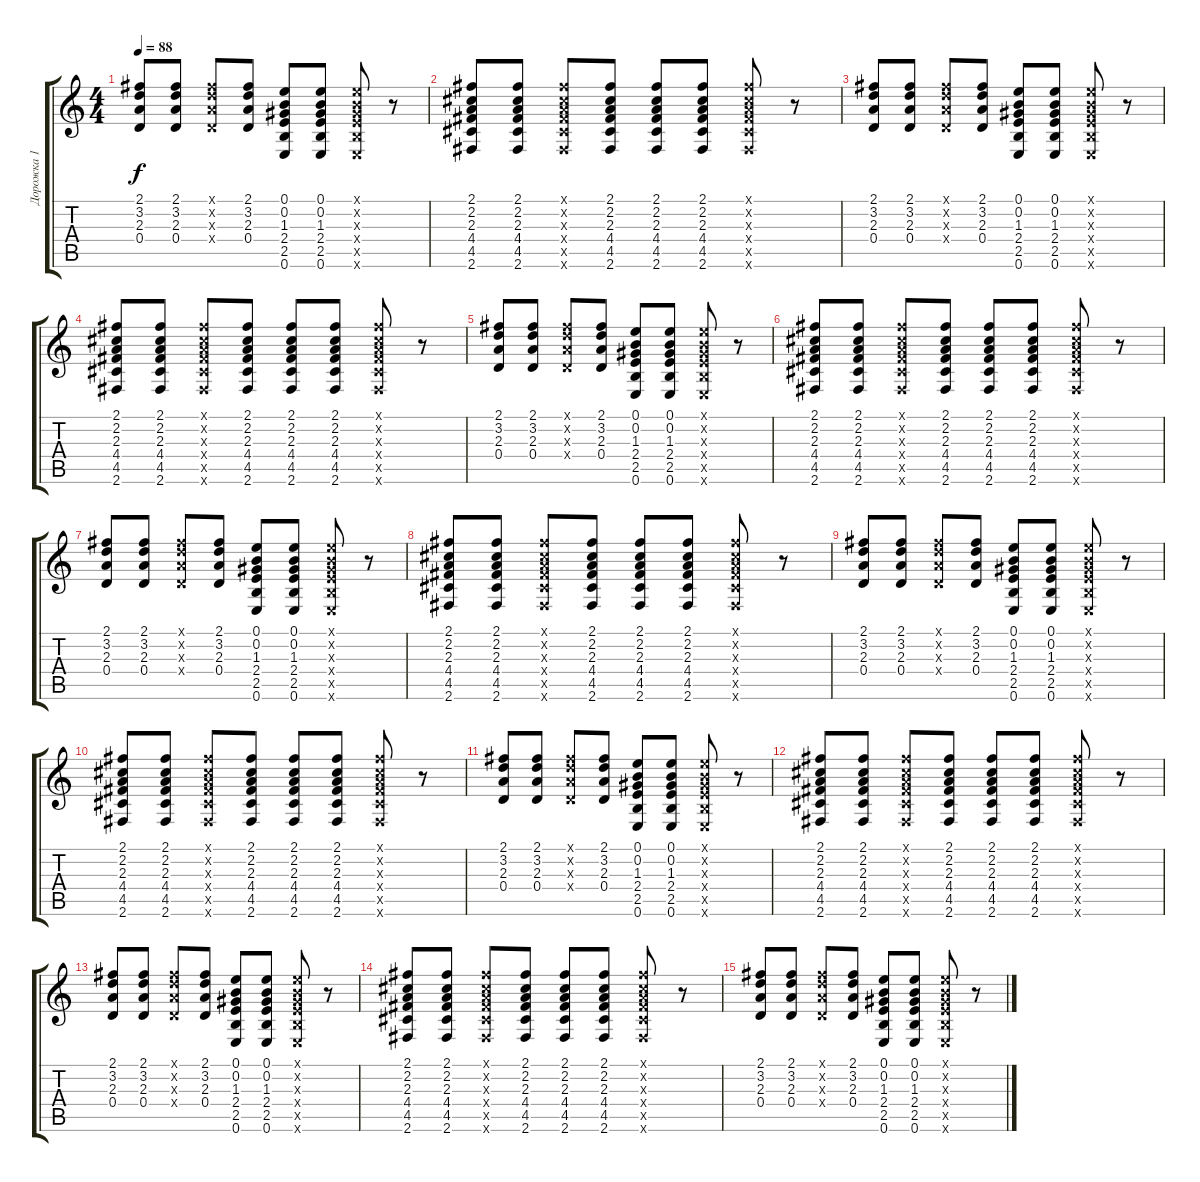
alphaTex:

\track ("Дорожка 1" "Дорожка 1") {instrument acousticguitarsteel}
\staff {score tabs}
\tuning (E4 B3 G3 D3 A2 E2) {hide}
\ts (4 4)
\tempo 88
\clef g2
\ks c
(2.1 3.2 2.3 0.4).8{dy f} (2.1 3.2 2.3 0.4).8 (2.1{x} 3.2{x} 2.3{x} 0.4{x}).8 (2.1 3.2 2.3 0.4).8 (0.1 0.2 1.3 2.4 2.5 0.6).8 (0.1 0.2 1.3 2.4 2.5 0.6).8 (0.1{x} 0.2{x} 1.3{x} 2.4{x} 2.5{x} 0.6{x}).8 r.8 |
(2.1 2.2 2.3 4.4 4.5 2.6).8 (2.1 2.2 2.3 4.4 4.5 2.6).8 (2.1{x} 2.2{x} 2.3{x} 4.4{x} 4.5{x} 2.6{x}).8 (2.1 2.2 2.3 4.4 4.5 2.6).8 (2.1 2.2 2.3 4.4 4.5 2.6).8 (2.1 2.2 2.3 4.4 4.5 2.6).8 (2.1{x} 2.2{x} 2.3{x} 4.4{x} 4.5{x} 2.6{x}).8 r.8 |
(2.1 3.2 2.3 0.4).8 (2.1 3.2 2.3 0.4).8 (2.1{x} 3.2{x} 2.3{x} 0.4{x}).8 (2.1 3.2 2.3 0.4).8 (0.1 0.2 1.3 2.4 2.5 0.6).8 (0.1 0.2 1.3 2.4 2.5 0.6).8 (0.1{x} 0.2{x} 1.3{x} 2.4{x} 2.5{x} 0.6{x}).8 r.8 |
(2.1 2.2 2.3 4.4 4.5 2.6).8 (2.1 2.2 2.3 4.4 4.5 2.6).8 (2.1{x} 2.2{x} 2.3{x} 4.4{x} 4.5{x} 2.6{x}).8 (2.1 2.2 2.3 4.4 4.5 2.6).8 (2.1 2.2 2.3 4.4 4.5 2.6).8 (2.1 2.2 2.3 4.4 4.5 2.6).8 (2.1{x} 2.2{x} 2.3{x} 4.4{x} 4.5{x} 2.6{x}).8 r.8 |
(2.1 3.2 2.3 0.4).8 (2.1 3.2 2.3 0.4).8 (2.1{x} 3.2{x} 2.3{x} 0.4{x}).8 (2.1 3.2 2.3 0.4).8 (0.1 0.2 1.3 2.4 2.5 0.6).8 (0.1 0.2 1.3 2.4 2.5 0.6).8 (0.1{x} 0.2{x} 1.3{x} 2.4{x} 2.5{x} 0.6{x}).8 r.8 |
(2.1 2.2 2.3 4.4 4.5 2.6).8 (2.1 2.2 2.3 4.4 4.5 2.6).8 (2.1{x} 2.2{x} 2.3{x} 4.4{x} 4.5{x} 2.6{x}).8 (2.1 2.2 2.3 4.4 4.5 2.6).8 (2.1 2.2 2.3 4.4 4.5 2.6).8 (2.1 2.2 2.3 4.4 4.5 2.6).8 (2.1{x} 2.2{x} 2.3{x} 4.4{x} 4.5{x} 2.6{x}).8 r.8 |
(2.1 3.2 2.3 0.4).8 (2.1 3.2 2.3 0.4).8 (2.1{x} 3.2{x} 2.3{x} 0.4{x}).8 (2.1 3.2 2.3 0.4).8 (0.1 0.2 1.3 2.4 2.5 0.6).8 (0.1 0.2 1.3 2.4 2.5 0.6).8 (0.1{x} 0.2{x} 1.3{x} 2.4{x} 2.5{x} 0.6{x}).8 r.8 |
(2.1 2.2 2.3 4.4 4.5 2.6).8 (2.1 2.2 2.3 4.4 4.5 2.6).8 (2.1{x} 2.2{x} 2.3{x} 4.4{x} 4.5{x} 2.6{x}).8 (2.1 2.2 2.3 4.4 4.5 2.6).8 (2.1 2.2 2.3 4.4 4.5 2.6).8 (2.1 2.2 2.3 4.4 4.5 2.6).8 (2.1{x} 2.2{x} 2.3{x} 4.4{x} 4.5{x} 2.6{x}).8 r.8 |
(2.1 3.2 2.3 0.4).8 (2.1 3.2 2.3 0.4).8 (2.1{x} 3.2{x} 2.3{x} 0.4{x}).8 (2.1 3.2 2.3 0.4).8 (0.1 0.2 1.3 2.4 2.5 0.6).8 (0.1 0.2 1.3 2.4 2.5 0.6).8 (0.1{x} 0.2{x} 1.3{x} 2.4{x} 2.5{x} 0.6{x}).8 r.8 |
(2.1 2.2 2.3 4.4 4.5 2.6).8 (2.1 2.2 2.3 4.4 4.5 2.6).8 (2.1{x} 2.2{x} 2.3{x} 4.4{x} 4.5{x} 2.6{x}).8 (2.1 2.2 2.3 4.4 4.5 2.6).8 (2.1 2.2 2.3 4.4 4.5 2.6).8 (2.1 2.2 2.3 4.4 4.5 2.6).8 (2.1{x} 2.2{x} 2.3{x} 4.4{x} 4.5{x} 2.6{x}).8 r.8 |
(2.1 3.2 2.3 0.4).8 (2.1 3.2 2.3 0.4).8 (2.1{x} 3.2{x} 2.3{x} 0.4{x}).8 (2.1 3.2 2.3 0.4).8 (0.1 0.2 1.3 2.4 2.5 0.6).8 (0.1 0.2 1.3 2.4 2.5 0.6).8 (0.1{x} 0.2{x} 1.3{x} 2.4{x} 2.5{x} 0.6{x}).8 r.8 |
(2.1 2.2 2.3 4.4 4.5 2.6).8 (2.1 2.2 2.3 4.4 4.5 2.6).8 (2.1{x} 2.2{x} 2.3{x} 4.4{x} 4.5{x} 2.6{x}).8 (2.1 2.2 2.3 4.4 4.5 2.6).8 (2.1 2.2 2.3 4.4 4.5 2.6).8 (2.1 2.2 2.3 4.4 4.5 2.6).8 (2.1{x} 2.2{x} 2.3{x} 4.4{x} 4.5{x} 2.6{x}).8 r.8 |
(2.1 3.2 2.3 0.4).8 (2.1 3.2 2.3 0.4).8 (2.1{x} 3.2{x} 2.3{x} 0.4{x}).8 (2.1 3.2 2.3 0.4).8 (0.1 0.2 1.3 2.4 2.5 0.6).8 (0.1 0.2 1.3 2.4 2.5 0.6).8 (0.1{x} 0.2{x} 1.3{x} 2.4{x} 2.5{x} 0.6{x}).8 r.8 |
(2.1 2.2 2.3 4.4 4.5 2.6).8 (2.1 2.2 2.3 4.4 4.5 2.6).8 (2.1{x} 2.2{x} 2.3{x} 4.4{x} 4.5{x} 2.6{x}).8 (2.1 2.2 2.3 4.4 4.5 2.6).8 (2.1 2.2 2.3 4.4 4.5 2.6).8 (2.1 2.2 2.3 4.4 4.5 2.6).8 (2.1{x} 2.2{x} 2.3{x} 4.4{x} 4.5{x} 2.6{x}).8 r.8 |
(2.1 3.2 2.3 0.4).8 (2.1 3.2 2.3 0.4).8 (2.1{x} 3.2{x} 2.3{x} 0.4{x}).8 (2.1 3.2 2.3 0.4).8 (0.1 0.2 1.3 2.4 2.5 0.6).8 (0.1 0.2 1.3 2.4 2.5 0.6).8 (0.1{x} 0.2{x} 1.3{x} 2.4{x} 2.5{x} 0.6{x}).8 r.8
